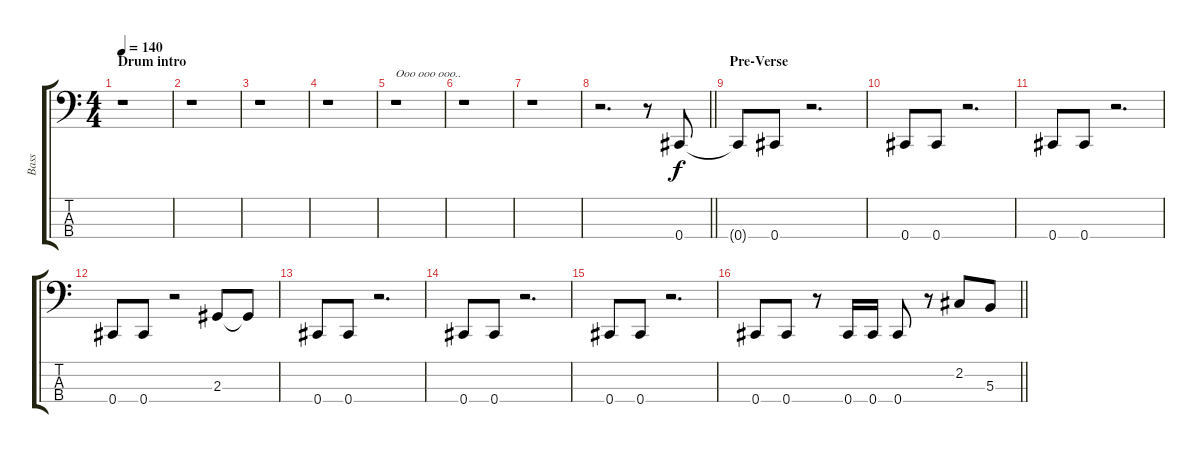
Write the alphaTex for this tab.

\track ("Bass" "Bass") {instrument electricbassfinger}
\staff {score tabs}
\tuning (E2 B1 Gb1 Db1) {hide}
\ts (4 4)
\section ("" "Drum intro")
\tempo 140
\clef f4
\ks c
r.1{dy f instrument electricbassfinger} |
r.1 |
r.1 |
r.1 |
r.1{txt "Ooo ooo ooo.."} |
r.1 |
r.1 |
\barLineRight lightlight
r.2{d} r.8 0.4.8 |
\section ("" "Pre-Verse")
0.4{t}.8 0.4.8 r.2{d} |
0.4.8 0.4.8 r.2{d} |
0.4.8 0.4.8 r.2{d} |
0.4.8 0.4.8 r.2 2.3.8 2.3{t}.8 |
0.4.8 0.4.8 r.2{d} |
0.4.8 0.4.8 r.2{d} |
0.4.8 0.4.8 r.2{d} |
\barLineRight lightlight
0.4.8 0.4.8 r.8 0.4.16 0.4.16 0.4.8 r.8 2.2.8 5.3.8
